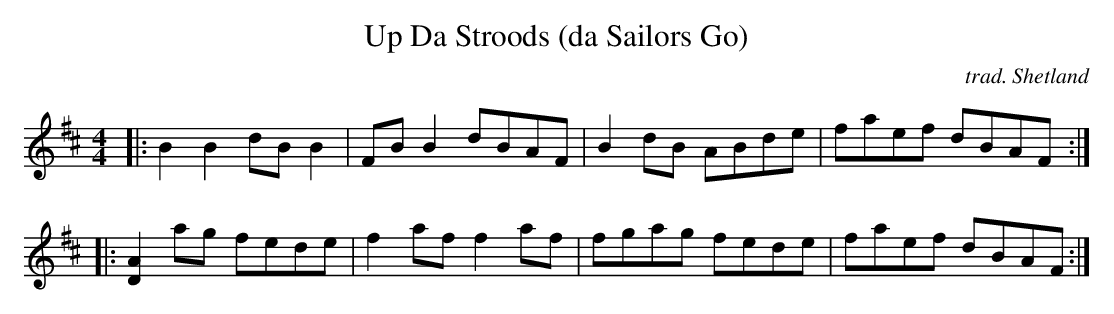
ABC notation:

X:1
T: Up Da Stroods (da Sailors Go)
O: trad. Shetland
M: 4/4
L: 1/8
K: Bm
|:     B2B2 dBB2 | FBB2 dBAF | B2dB ABde | faef dBAF :|
|: [A2D2]ag fede | f2af f2af | fgag fede | faef dBAF :|
